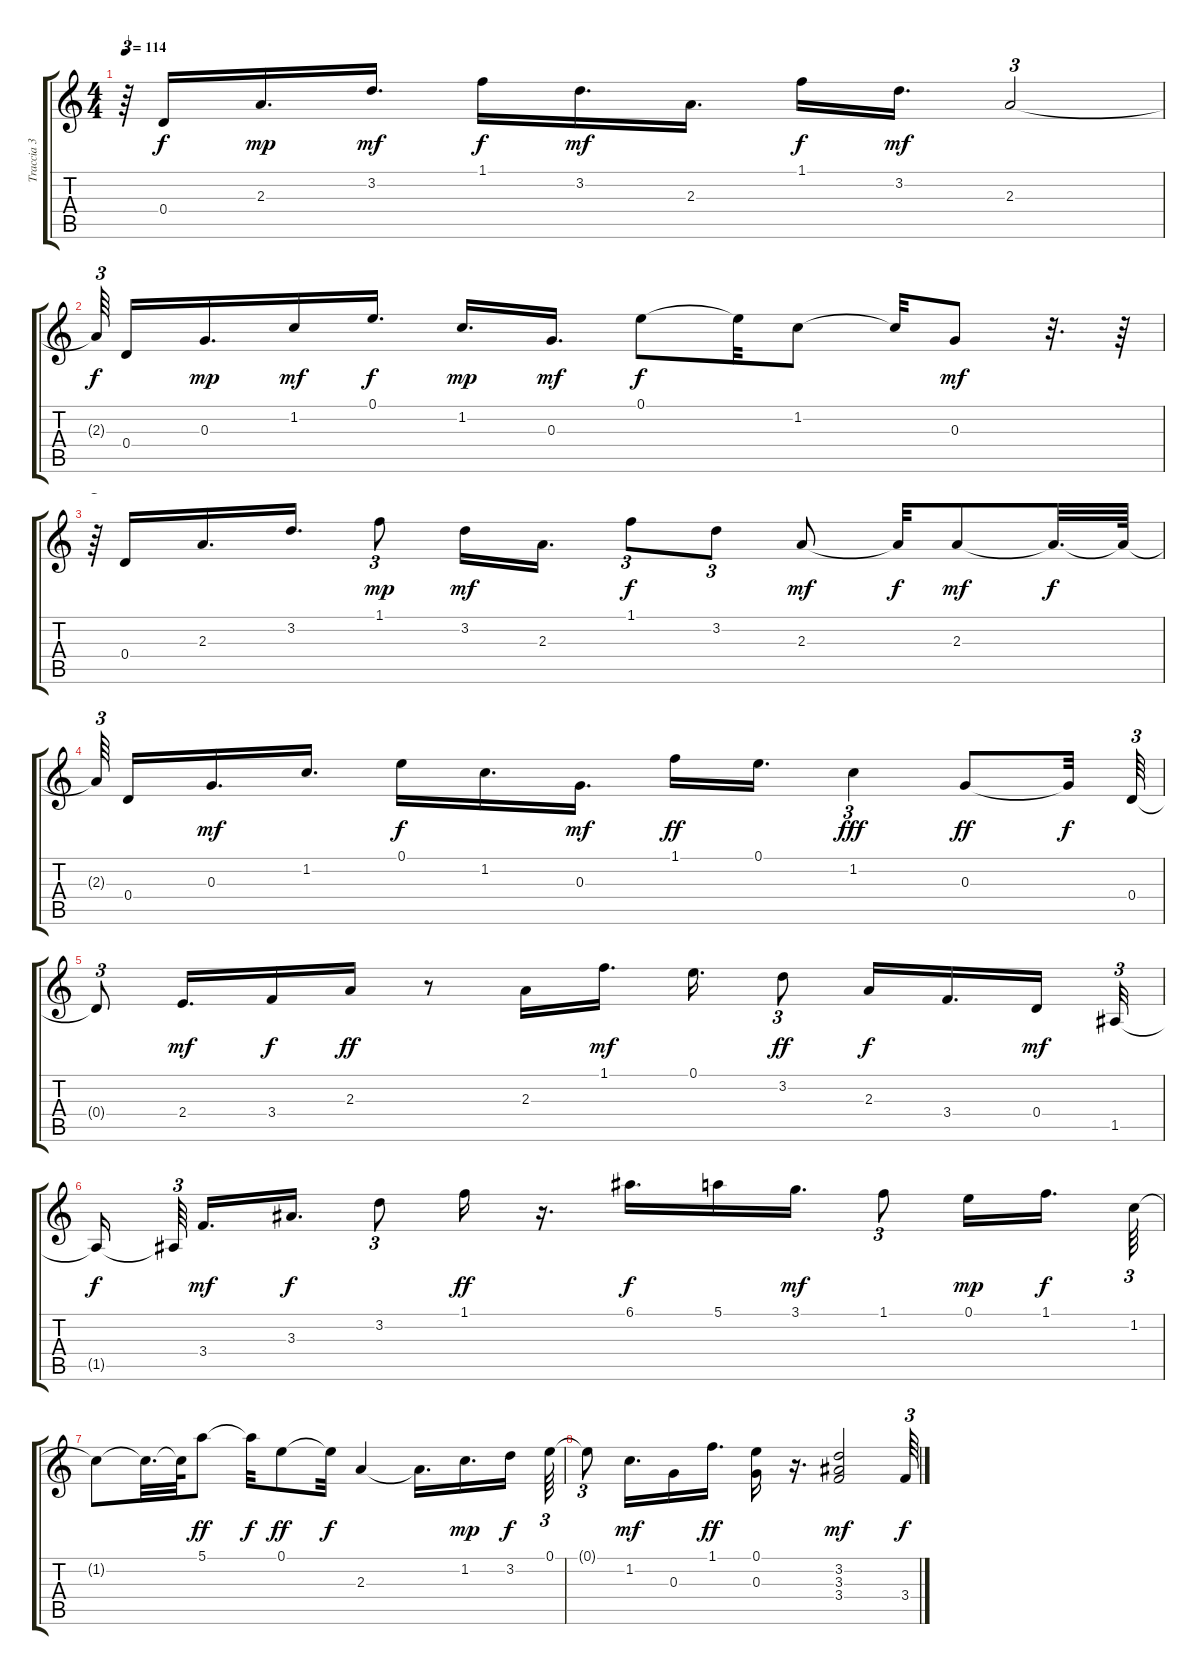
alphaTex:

\track ("Traccia 3" "Traccia 3") {instrument acousticguitarsteel}
\staff {score tabs}
\tuning (E4 B3 G3 D3 A2 E2) {hide}
\ts (4 4)
\tempo 114
\clef g2
\ks c
r.64{tu (3 2) dy f} 0.4.16 2.3.16{d dy mp} 3.2.16{d dy mf} 1.1.16{dy f} 3.2.16{d dy mf} 2.3.16{d} 1.1.16{dy f} 3.2.16{d dy mf} 2.3.2{tu (3 2)} |
2.3{t}.64{tu (3 2) dy f} 0.4.16 0.3.16{d dy mp} 1.2.16{dy mf} 0.1.16{d dy f} 1.2.16{d dy mp} 0.3.16{d dy mf} 0.1.8{dy f} 0.1{t}.32 1.2.8 1.2{t}.32 0.3.8{dy mf} r.32{d} r.64 |
r.64{tu (3 2)} 0.4.16 2.3.16{d} 3.2.16{d} 1.1.8{tu (3 2) dy mp} 3.2.16{dy mf} 2.3.16{d} 1.1.8{tu (3 2) dy f} 3.2.8{tu (3 2)} 2.3.8{dy mf} 2.3{t}.32{dy f} 2.3.8{dy mf} 2.3{t}.32{d dy f} 2.3{t}.64 |
2.3{t}.64{tu (3 2)} 0.4.16 0.3.16{d dy mf} 1.2.16{d} 0.1.16{dy f} 1.2.16{d} 0.3.16{d dy mf} 1.1.16{dy ff} 0.1.16{d} 1.2.4{tu (3 2) dy fff} 0.3.8{dy ff} 0.3{t}.32{dy f} 0.4.64{tu (3 2)} |
0.4{t}.8{tu (3 2)} 2.4.16{d dy mf} 3.4.16{dy f} 2.3.16{dy ff} r.8 2.3.16 1.1.16{d dy mf} 0.1.16{d} 3.2.8{tu (3 2) dy ff} 2.3.16{dy f} 3.4.16{d} 0.4.16{dy mf} 1.5.32{tu (3 2)} |
1.5{t}.16{dy f} 1.5{t}.64{tu (3 2)} 3.4.16{d dy mf} 3.3.16{d dy f} 3.2.8{tu (3 2)} 1.1.16{dy ff} r.16{d} 6.1.16{d dy f} 5.1.16 3.1.16{d dy mf} 1.1.8{tu (3 2)} 0.1.16{dy mp} 1.1.16{d dy f} 1.2.64{tu (3 2)} |
1.2{t}.8 1.2{t}.32{d} 1.2{t}.64 5.1.8{dy ff} 5.1{t}.32{dy f} 0.1.8{dy ff} 0.1{t}.32{dy f} 2.3.4 2.3{t}.16{d} 1.2.16{d dy mp} 3.2.16{dy f} 0.1.64{tu (3 2)} |
0.1{t}.8{tu (3 2)} 1.2.16{d dy mf} 0.3.16 1.1.16{d dy ff} (0.1 0.3).16 r.16{d} (3.2 3.3 3.4).2{dy mf} 3.4.64{tu (3 2) dy f}
